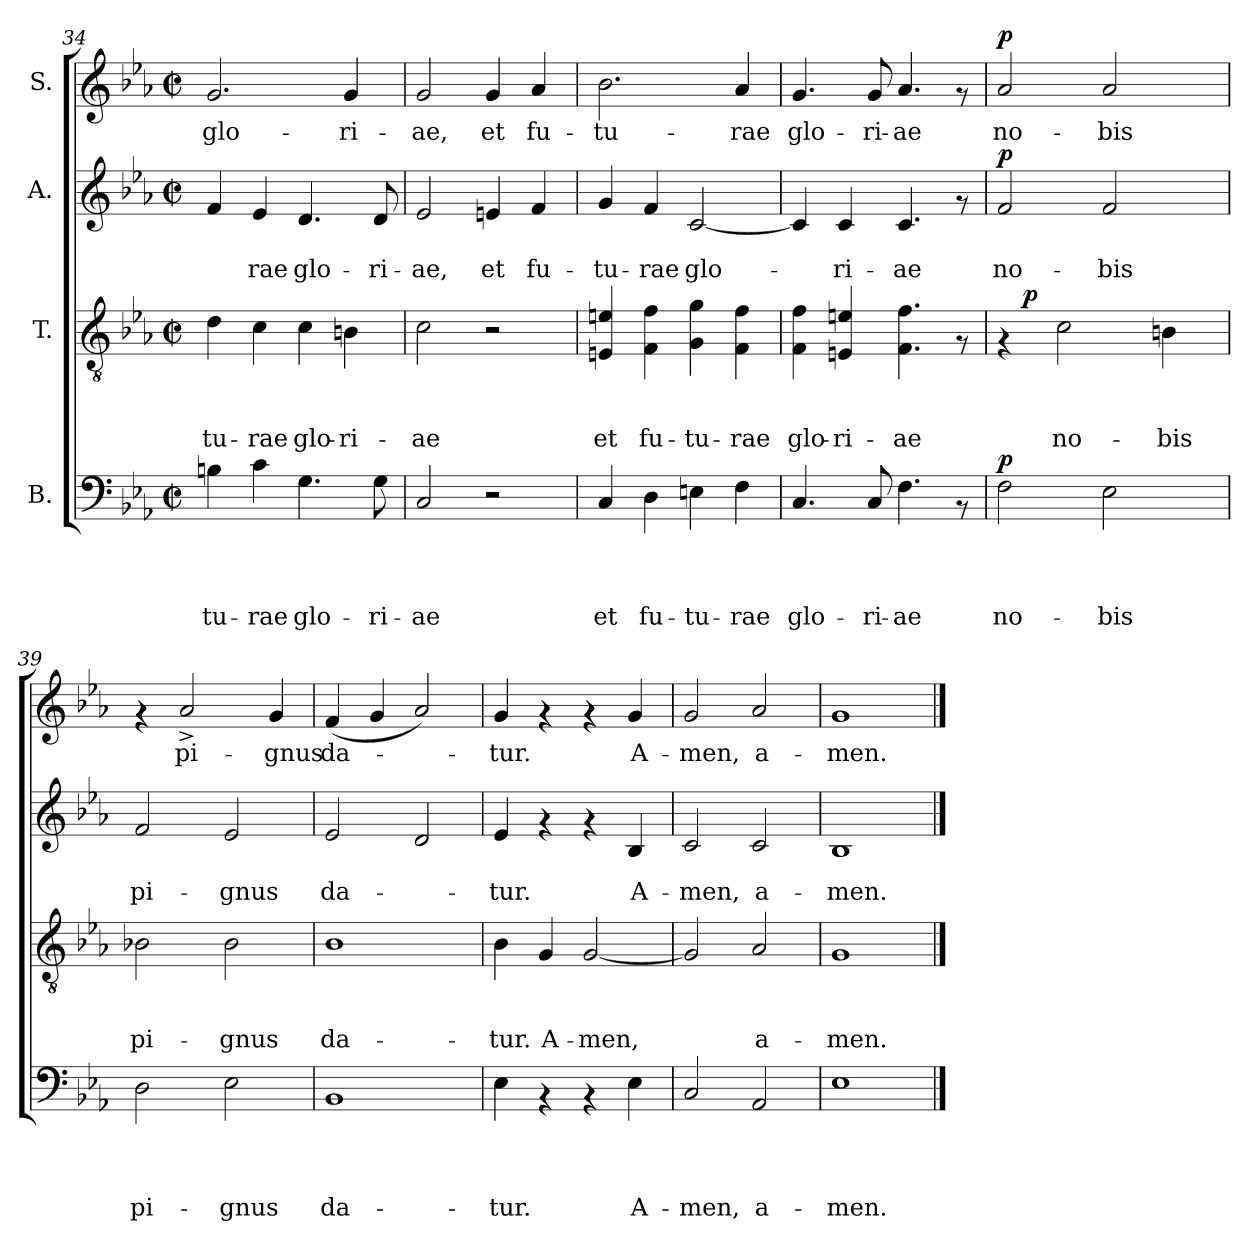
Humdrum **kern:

**kern	**text	**text	**text	**text	**dynam	**kern	**text	**text	**text	**dynam	**kern	**text	**text	**dynam	**kern	**text	**dynam
*part4	*part4	*part4	*part4	*part4	*part4	*part3	*part3	*part3	*part3	*part3	*part2	*part2	*part2	*part2	*part1	*part1	*part1
*staff4	*staff4	*staff4	*staff4	*staff4	*staff4	*staff3	*staff3	*staff3	*staff3	*staff3	*staff2	*staff2	*staff2	*staff2	*staff1	*staff1	*staff1
*I"B.	*	*	*	*	*	*I"T.	*	*	*	*	*I"A.	*	*	*	*I"S.	*	*
!!LO:PB:g=z
*clefF4	*	*	*	*	*	*clefGv2	*	*	*	*	*clefG2	*	*	*	*clefG2	*	*
*k[b-e-a-]	*	*	*	*	*	*k[b-e-a-]	*	*	*	*	*k[b-e-a-]	*	*	*	*k[b-e-a-]	*	*
*E-:	*	*	*	*	*	*E-:	*	*	*	*	*E-:	*	*	*	*E-:	*	*
*M2/2	*	*	*	*	*	*M2/2	*	*	*	*	*M2/2	*	*	*	*M2/2	*	*
*met(c|)	*	*	*	*	*	*met(c|)	*	*	*	*	*met(c|)	*	*	*	*met(c|)	*	*
=34	=34	=34	=34	=34	=34	=34	=34	=34	=34	=34	=34	=34	=34	=34	=34	=34	=34
!	!	!	!	!LO:LY:b	!	!	!	!	!LO:LY:b	!	!	!	!	!	!	!LO:LY:b	!
4Bn\	.	.	.	-tu-	.	4d\	.	.	-tu-	.	4f/	.	.	.	2.g/	glo-	.
!	!	!	!	!LO:LY:b	!	!	!	!	!LO:LY:b	!	!	!	!LO:LY:b	!	!	!	!
4c\	.	.	.	-rae	.	4c\	.	.	-rae	.	4e-/	.	-rae	.	.	.	.
!	!	!	!	!LO:LY:b	!	!	!	!	!LO:LY:b	!	!	!	!LO:LY:b	!	!	!	!
4.G\	.	.	.	glo-	.	4c\	.	.	glo-	.	4.d/	.	glo-	.	.	.	.
!	!	!	!	!	!	!	!	!	!LO:LY:b	!	!	!	!	!	!	!LO:LY:b	!
.	.	.	.	.	.	4Bn\	.	.	-ri-	.	.	.	.	.	4g/	-ri-	.
!	!	!	!	!LO:LY:b	!	!	!	!	!	!	!	!	!LO:LY:b	!	!	!	!
8G\	.	.	.	-ri-	.	.	.	.	.	.	8d/	.	-ri-	.	.	.	.
=35	=35	=35	=35	=35	=35	=35	=35	=35	=35	=35	=35	=35	=35	=35	=35	=35	=35
!	!	!	!	!LO:LY:b	!	!	!	!	!LO:LY:b	!	!	!	!LO:LY:b	!	!	!LO:LY:b	!
2C/	.	.	.	-ae	.	2c\	.	.	-ae	.	2e-/	.	-ae,	.	2g/	-ae,	.
!	!	!	!	!	!	!	!	!	!	!	!	!	!LO:LY:b	!	!	!LO:LY:b	!
2r	.	.	.	.	.	2r	.	.	.	.	4en/	.	et	.	4g/	et	.
!	!	!	!	!	!	!	!	!	!	!	!	!	!LO:LY:b	!	!	!LO:LY:b	!
.	.	.	.	.	.	.	.	.	.	.	4f/	.	fu-	.	4a-/	fu-	.
=36	=36	=36	=36	=36	=36	=36	=36	=36	=36	=36	=36	=36	=36	=36	=36	=36	=36
!	!	!	!	!LO:LY:b	!	!	!	!	!LO:LY:b	!	!	!	!LO:LY:b	!	!	!LO:LY:b	!
4C/	.	.	.	et	.	4En/ 4en/	.	.	et	.	4g/	.	-tu-	.	2.b-\	-tu-	.
!	!	!	!	!LO:LY:b	!	!	!	!	!LO:LY:b	!	!	!	!LO:LY:b	!	!	!	!
4D\	.	.	.	fu-	.	4F\ 4f\	.	.	fu-	.	4f/	.	-rae	.	.	.	.
!	!	!	!	!LO:LY:b	!	!	!	!	!LO:LY:b	!	!	!	!LO:LY:b	!	!	!	!
4En\	.	.	.	-tu-	.	4G\ 4g\	.	.	-tu-	.	[>2c/	.	glo-	.	.	.	.
!	!	!	!	!LO:LY:b	!	!	!	!	!LO:LY:b	!	!	!	!	!	!	!LO:LY:b	!
4F\	.	.	.	-rae	.	4F\ 4f\	.	.	-rae	.	.	.	.	.	4a-/	-rae	.
=37	=37	=37	=37	=37	=37	=37	=37	=37	=37	=37	=37	=37	=37	=37	=37	=37	=37
!	!	!	!	!LO:LY:b	!	!	!	!	!LO:LY:b	!	!	!	!	!	!	!LO:LY:b	!
4.C/	.	.	.	glo-	.	4F\ 4f\	.	.	glo-	.	4c/]	.	.	.	4.g/	glo-	.
!	!	!	!	!	!	!	!	!	!LO:LY:b	!	!	!	!LO:LY:b	!	!	!	!
.	.	.	.	.	.	4En/ 4en/	.	.	-ri-	.	4c/	.	-ri-	.	.	.	.
!	!	!	!	!LO:LY:b	!	!	!	!	!	!	!	!	!	!	!	!LO:LY:b	!
8C/	.	.	.	-ri-	.	.	.	.	.	.	.	.	.	.	8g/	-ri-	.
!	!	!	!	!LO:LY:b	!	!	!	!	!LO:LY:b	!	!	!	!LO:LY:b	!	!	!LO:LY:b	!
4.F\	.	.	.	-ae	.	4.F\ 4.f\	.	.	-ae	.	4.c/	.	-ae	.	4.a-/	-ae	.
8rAA	.	.	.	.	.	8rF	.	.	.	.	8rf	.	.	.	8rf	.	.
!!LO:LB:g=z
=38	=38	=38	=38	=38	=38	=38	=38	=38	=38	=38	=38	=38	=38	=38	=38	=38	=38
!	!	!	!	!LO:LY:b	!LO:DY:a	!	!	!	!	!	!	!	!LO:LY:b	!LO:DY:a	!	!LO:LY:b	!LO:DY:a
*	*	*	*	*	*	*^	*	*	*	*	*	*	*	*	*	*	*
2F\	.	.	.	no-	p	4rF	16.ryy	.	.	.	.	2f/	.	no-	p	2a-/	no-	p
!	!	!	!	!	!	!	!	!	!	!	!LO:DY:a	!	!	!	!	!	!	!
.	.	.	.	.	.	.	2ryy	.	.	.	p	.	.	.	.	.	.	.
!	!	!	!	!	!	!	!	!	!	!LO:LY:b	!	!	!	!	!	!	!	!
.	.	.	.	.	.	2c\	.	.	.	no-	.	.	.	.	.	.	.	.
!	!	!	!	!LO:LY:b	!	!	!	!	!	!	!	!	!	!LO:LY:b	!	!	!LO:LY:b	!
2E-\	.	.	.	-bis	.	.	.	.	.	.	.	2f/	.	-bis	.	2a-/	-bis	.
.	.	.	.	.	.	.	4ryy	.	.	.	.	.	.	.	.	.	.	.
!	!	!	!	!	!	!	!	!	!	!LO:LY:b	!	!	!	!	!	!	!	!
.	.	.	.	.	.	4Bn\	.	.	.	-bis	.	.	.	.	.	.	.	.
.	.	.	.	.	.	.	8ryy	.	.	.	.	.	.	.	.	.	.	.
.	.	.	.	.	.	.	32ryy	.	.	.	.	.	.	.	.	.	.	.
=39	=39	=39	=39	=39	=39	=39	=39	=39	=39	=39	=39	=39	=39	=39	=39	=39	=39	=39
!	!	!	!	!LO:LY:b	!	!	!	!	!	!LO:LY:b	!	!	!	!LO:LY:b	!	!	!	!
*	*	*	*	*	*	*v	*v	*	*	*	*	*	*	*	*	*	*	*
2D\	.	.	.	pi-	.	2B-X\	.	.	pi-	.	2f/	.	pi-	.	4rf	.	.
!	!	!	!	!	!	!	!	!	!	!	!	!	!	!	!	!LO:LY:b	!
.	.	.	.	.	.	.	.	.	.	.	.	.	.	.	2a-^</	pi-	.
!	!	!	!	!LO:LY:b	!	!	!	!	!LO:LY:b	!	!	!	!LO:LY:b	!	!	!	!
2E-\	.	.	.	-gnus	.	2B-\	.	.	-gnus	.	2e-/	.	-gnus	.	.	.	.
!	!	!	!	!	!	!	!	!	!	!	!	!	!	!	!	!LO:LY:b	!
.	.	.	.	.	.	.	.	.	.	.	.	.	.	.	4g/	-gnus	.
=40	=40	=40	=40	=40	=40	=40	=40	=40	=40	=40	=40	=40	=40	=40	=40	=40	=40
!	!	!	!	!LO:LY:b	!	!	!	!	!LO:LY:b	!	!	!	!LO:LY:b	!	!	!LO:LY:b	!
1BB-	.	.	.	da-	.	1B-	.	.	da-	.	2e-/	.	da-	.	(>4f/	da-	.
.	.	.	.	.	.	.	.	.	.	.	.	.	.	.	4g/	.	.
.	.	.	.	.	.	.	.	.	.	.	2d/	.	.	.	2a-/)	.	.
=41	=41	=41	=41	=41	=41	=41	=41	=41	=41	=41	=41	=41	=41	=41	=41	=41	=41
!	!	!	!	!LO:LY:b	!	!	!	!	!LO:LY:b	!	!	!	!LO:LY:b	!	!	!LO:LY:b	!
4E-\	.	.	.	-tur.	.	4B-\	.	.	-tur.	.	4e-/	.	-tur.	.	4g/	-tur.	.
!	!	!	!	!	!	!	!	!	!LO:LY:b	!	!	!	!	!	!	!	!
4rAA	.	.	.	.	.	4G/	.	.	A-	.	4rf	.	.	.	4rf	.	.
!	!	!	!	!	!	!	!	!	!LO:LY:b	!	!	!	!	!	!	!	!
4rAA	.	.	.	.	.	[>2G/	.	.	-men,	.	4rf	.	.	.	4rf	.	.
!	!	!	!	!LO:LY:b	!	!	!	!	!	!	!	!	!LO:LY:b	!	!	!LO:LY:b	!
4E-\	.	.	.	A-	.	.	.	.	.	.	4B-/	.	A-	.	4g/	A-	.
=42	=42	=42	=42	=42	=42	=42	=42	=42	=42	=42	=42	=42	=42	=42	=42	=42	=42
!	!	!	!	!LO:LY:b	!	!	!	!	!	!	!	!	!LO:LY:b	!	!	!LO:LY:b	!
2C/	.	.	.	-men,	.	2G/]	.	.	.	.	2c/	.	-men,	.	2g/	-men,	.
!	!	!	!	!LO:LY:b	!	!	!	!	!LO:LY:b	!	!	!	!LO:LY:b	!	!	!LO:LY:b	!
2AA-/	.	.	.	a-	.	2A-/	.	.	a-	.	2c/	.	a-	.	2a-/	a-	.
=43	=43	=43	=43	=43	=43	=43	=43	=43	=43	=43	=43	=43	=43	=43	=43	=43	=43
!	!	!	!	!LO:LY:b	!	!	!	!	!LO:LY:b	!	!	!	!LO:LY:b	!	!	!LO:LY:b	!
1E-	.	.	.	-men.	.	1G	.	.	-men.	.	1B-	.	-men.	.	1g	-men.	.
==	==	==	==	==	==	==	==	==	==	==	==	==	==	==	==	==	==
*-	*-	*-	*-	*-	*-	*-	*-	*-	*-	*-	*-	*-	*-	*-	*-	*-	*-
